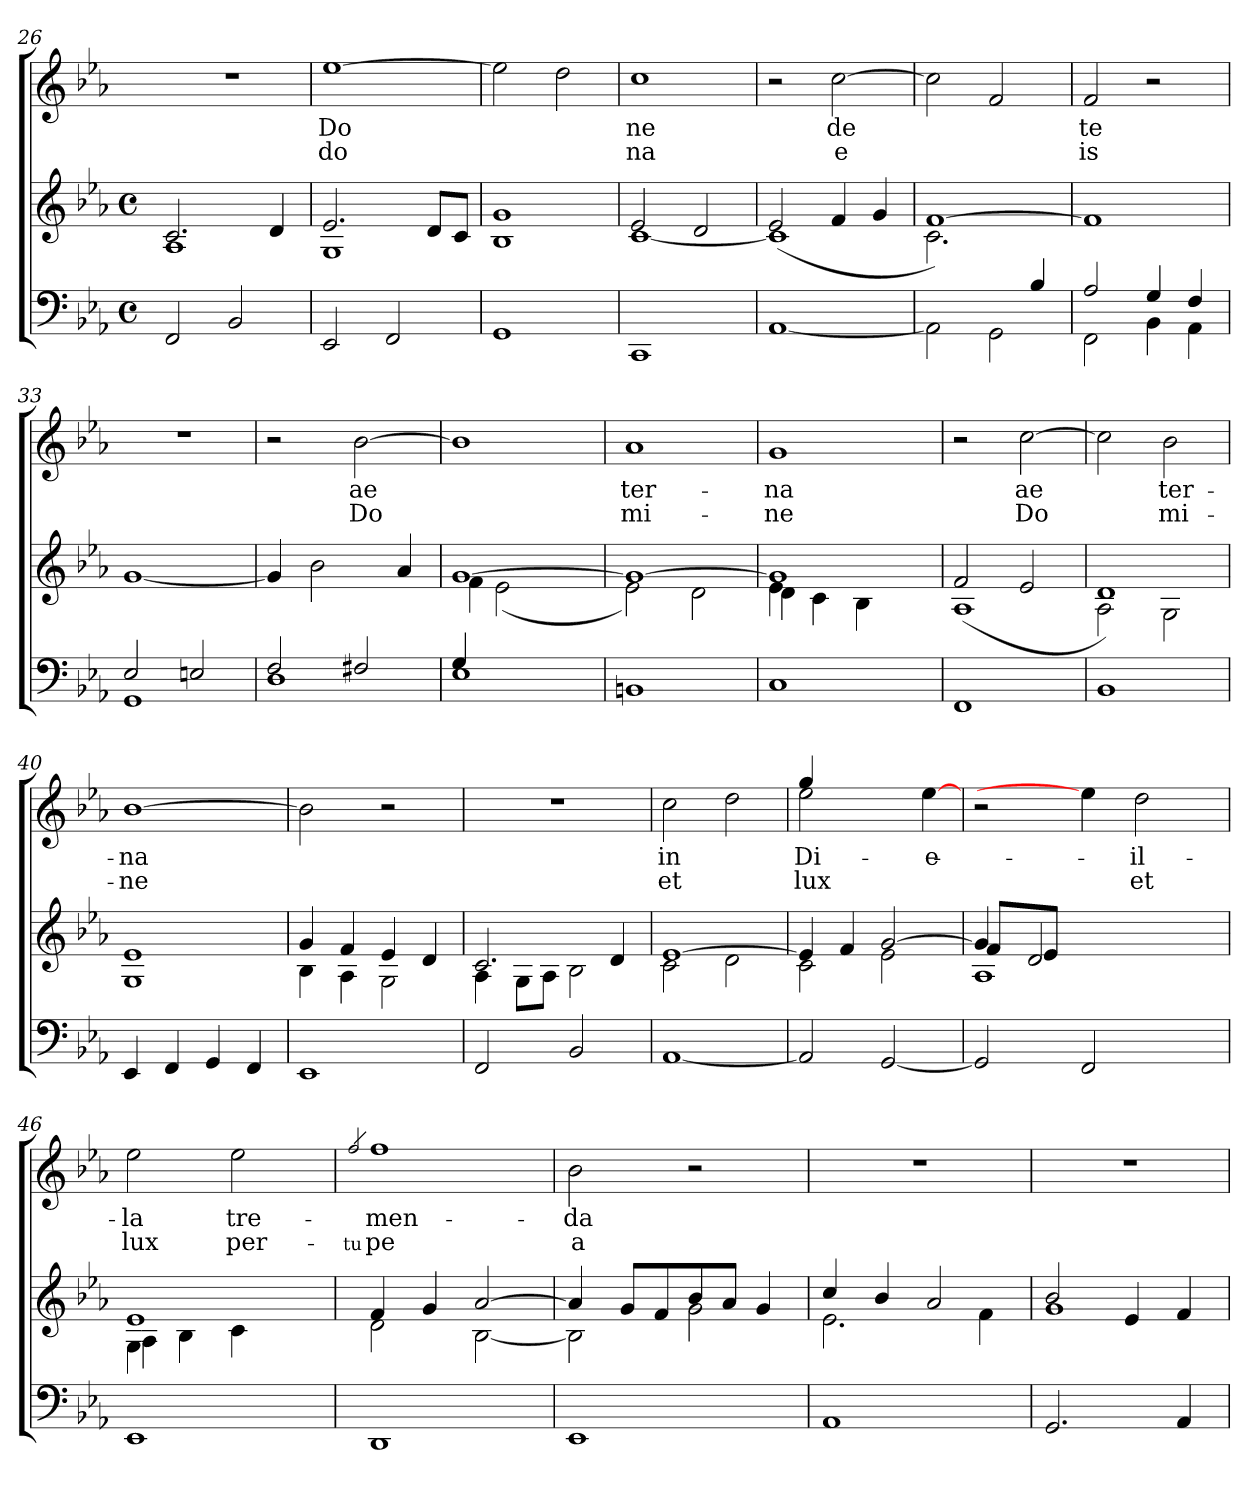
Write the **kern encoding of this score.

**kern	**kern	**kern	**text	**text
*part3	*part2	*part1	*part1	*part1
*staff3	*staff2	*staff1	*staff1	*staff1
*clefF4	*clefG2	*clefG2	*	*
*k[b-e-a-]	*k[b-e-a-]	*k[b-e-a-]	*	*
*E-:	*E-:	*E-:	*	*
*M4/4	*M4/4	*	*	*
*met(c)	*met(c)	*	*	*
=26	=26	=26	=26	=26
*	*^	*	*	*
2FF/	2.c/	1A-	1r	.	.
2BB-/	.	.	.	.	.
.	4d/	.	.	.	.
=27	=27	=27	=27	=27	=27
!	!	!	!	!LO:LY:b	!LO:LY:b
2EE-/	2.e-/	1G	[>1ee-	Do	do
2FF/	.	.	.	.	.
.	8d/L	.	.	.	.
.	8c/J	.	.	.	.
*	*v	*v	*	*	*
=28	=28	=28	=28	=28
1GG	1B- 1g	2ee-\]	.	.
.	.	2dd\	.	.
=29	=29	=29	=29	=29
*	*^	*	*	*
!	!	!	!	!LO:LY:b	!LO:LY:b
1CC	2e-/	[<1c	1cc	-ne	na
.	2d/	.	.	.	.
!!LO:LB:g=z
=30	=30	=30	=30	=30	=30
[>1AA-	2e-/	(<1c]	2r	.	.
!	!	!	!	!LO:LY:b	!LO:LY:b
.	4f/	.	[>2cc\	de	e
.	4g/	.	.	.	.
=31	=31	=31	=31	=31	=31
*^	*	*	*	*	*
2AA-\]	2.ryy	[>1f)	2.c\	2cc\]	.	.
2GG\	.	.	.	2f/	.	.
.	4B-/	.	4ryy	.	.	.
=32	=32	=32	=32	=32	=32	=32
!	!	!	!	!	!LO:LY:b	!LO:LY:b
*	*	*v	*v	*	*	*
2A-/	2FF\	1f]	2f/	-te	is
4G/	4BB-\	.	2r	.	.
4F/	4AA-\	.	.	.	.
=33	=33	=33	=33	=33	=33
2E-/	1GG	[<1g	1r	.	.
2En/	.	.	.	.	.
=34	=34	=34	=34	=34	=34
2F/	1D	4g/]	2r	.	.
.	.	2b-\	.	.	.
!	!	!	!	!LO:LY:b	!LO:LY:b
2F#X/	.	.	[>2b-\	ae	Do
.	.	4a-/	.	.	.
=35	=35	=35	=35	=35	=35
*	*	*^	*	*	*
4G/	1E-	[>1g	4f\	1b-]	.	.
2.ryy	.	.	(<2e-\	.	.	.
.	.	.	4ryy	.	.	.
*v	*v	*	*	*	*	*
=36	=36	=36	=36	=36	=36
!	!	!	!	!LO:LY:b	!LO:LY:b
1BBn	1g_	2e-\)	1a-	ter-	mi-
.	.	2d\	.	.	.
=37	=37	=37	=37	=37	=37
*	*	*^	*	*	*
!	!	!	!	!	!LO:LY:b	!LO:LY:b
1C	1g]	4e-\	4d\	1g	-na	-ne
.	.	4c\	2.ryy	.	.	.
.	.	4B-\	.	.	.	.
.	.	4ryy	.	.	.	.
*	*	*v	*v	*	*	*
!!LO:LB:g=z
=38	=38	=38	=38	=38	=38
1FF	2f/	(<1A-	2r	.	.
!	!	!	!	!LO:LY:b	!LO:LY:b
.	2e-/	.	[>2cc\	ae	Do
=39	=39	=39	=39	=39	=39
1BB-	1d)	2A-\	2cc\]	.	.
!	!	!	!	!LO:LY:b	!LO:LY:b
.	.	2G\	2b-\	ter-	mi-
=40	=40	=40	=40	=40	=40
!	!	!	!	!LO:LY:b	!LO:LY:b
*	*v	*v	*	*	*
4EE-/	1G 1e-	[>1b-	-na	-ne
4FF/	.	.	.	.
4GG/	.	.	.	.
4FF/	.	.	.	.
=41	=41	=41	=41	=41
*	*^	*	*	*
1EE-	4g/	4B-\	2b-\]	.	.
.	4f/	4A-\	.	.	.
.	4e-/	2G\	2r	.	.
.	4d/	.	.	.	.
=42	=42	=42	=42	=42	=42
2FF/	2.c/	4A-\	1r	.	.
.	.	8G\L	.	.	.
.	.	8A-\J	.	.	.
2BB-/	.	2B-\	.	.	.
.	4d/	.	.	.	.
=43	=43	=43	=43	=43	=43
!	!	!	!	!LO:LY:b	!LO:LY:b
[<1AA-	[>1e-	2c\	2cc\	in	et
.	.	2d\	2dd\	.	.
=44	=44	=44	=44	=44	=44
*	*	*	*^	*	*
!	!	!	!	!	!LO:LY:b	!LO:LY:b
2AA-/]	4e-/]	2c\	4gg/	2ee-\	Di-	lux
.	4f/	.	2.ryy	.	.	.
[<2GG/	[>2g/	2e-\	.	4ryy	.	.
!	!	!	!	!	!LO:LY:b	!
.	.	.	.	[4ee-\	-e	.
*	*	*	*v	*v	*	*
=45	=45	=45	=45	=45	=45
*	*	*^	*	*	*
2GG/]	4g/]	1A-	8f/L	2r	.	.
.	.	.	8ryy	.	.	.
.	2d/	.	8e-/J	.	.	.
.	.	.	4ryy	.	.	.
2FF/	.	.	.	4ee-\]	.	.
.	.	.	2ryy	.	.	.
!	!	!	!	!	!LO:LY:b	!LO:LY:b
.	4ryy	.	.	2dd\	il-	et
4ryy	4ryy	4ryy	.	.	.	.
.	.	.	8ryy	.	.	.
!!LO:PB:g=z
=46	=46	=46	=46	=46	=46	=46
!	!	!	!	!	!LO:LY:b:rj	!LO:LY:b:rj
1EE-	1e-	4G\	4A-\	2ee-\	-la	lux
.	.	4B-\	2.ryy	.	.	.
!	!	!	!	!	!LO:LY:b	!LO:LY:b
.	.	4c\	.	2ee-\	tre-	per-
.	.	4ryy	.	.	.	.
*	*	*v	*v	*	*	*
=47	=47	=47	=47	=47	=47
*	*	*	*^	*	*
!	!	!	!	!	!	!LO:LY:b
*	*v	*v	*	*	*	*
.	.	.	2qff/	.	tu
*	*^	*	*	*	*
!	!	!	!	!	!LO:LY:b	!LO:LY:b
1DD	4f/	2d\	1ff	1ryy	-men-	-pe
.	4g/	.	.	.	.	.
.	[>2a-/	[<2B-\	.	.	.	.
*	*	*	*v	*v	*	*
=48	=48	=48	=48	=48	=48
!	!	!	!	!LO:LY:b	!LO:LY:b
1EE-	4a-/]	2B-\]	2b-\	-da	a
.	8g/L	.	.	.	.
.	8f/	.	.	.	.
.	8b-/	2g\	2r	.	.
.	8a-/J	.	.	.	.
.	4g/	.	.	.	.
=49	=49	=49	=49	=49	=49
1AA-	4cc/	2.e-\	1r	.	.
.	4b-/	.	.	.	.
.	2a-/	.	.	.	.
.	.	4f\	.	.	.
=50	=50	=50	=50	=50	=50
2.GG/	2b-/	1g	1r	.	.
.	4e-/	.	.	.	.
4AA-/	4f/	.	.	.	.
*	*v	*v	*	*	*
=	=	=	=	=
*-	*-	*-	*-	*-
